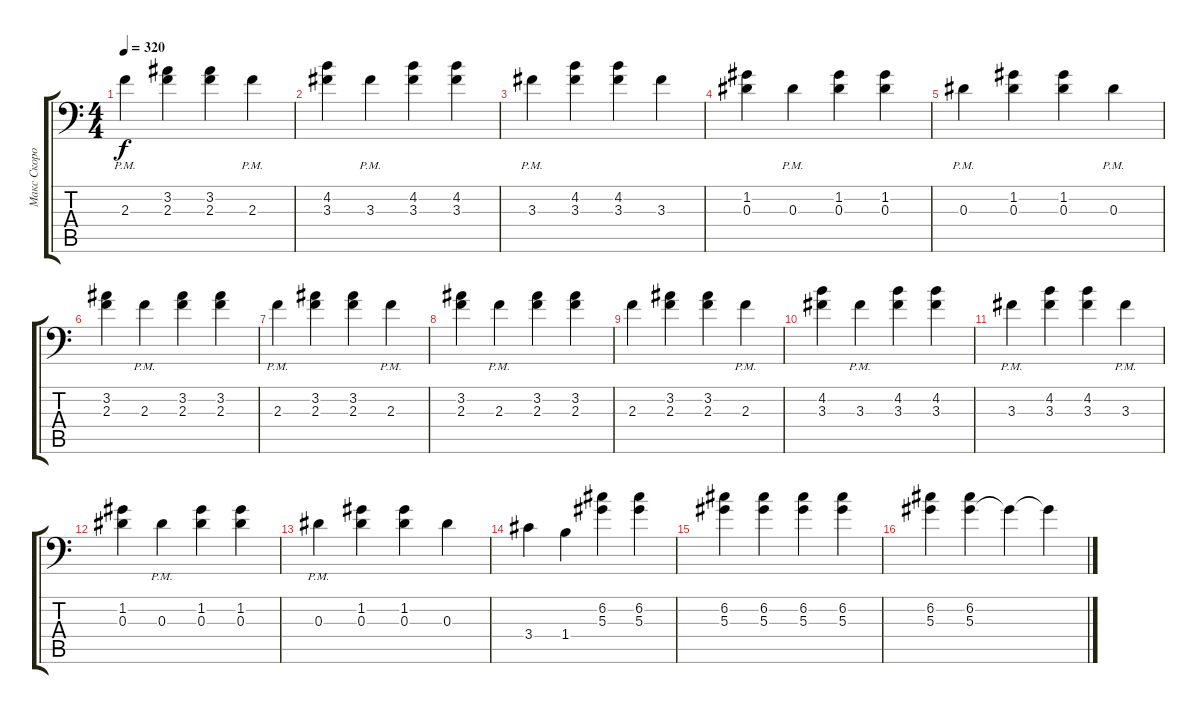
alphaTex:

\track ("Макс Скоробогатов-Вторая Гитара" "Макс Скоро") {instrument distortionguitar}
\staff {score tabs}
\tuning (C4 G3 Eb3 Bb2 F2 Bb1) {hide}
\ts (4 4)
\tempo 320
\clef f4
\ks c
2.3{pm}.4{dy f} (3.2 2.3).4 (3.2 2.3).4 2.3{pm}.4 |
(4.2 3.3).4 3.3{pm}.4 (4.2 3.3).4 (4.2 3.3).4 |
3.3{pm}.4 (4.2 3.3).4 (4.2 3.3).4 3.3.4 |
(1.2 0.3).4 0.3{pm}.4 (1.2 0.3).4 (1.2 0.3).4 |
0.3{pm}.4 (1.2 0.3).4 (1.2 0.3).4 0.3{pm}.4 |
(3.2 2.3).4 2.3{pm}.4 (3.2 2.3).4 (3.2 2.3).4 |
2.3{pm}.4 (3.2 2.3).4 (3.2 2.3).4 2.3{pm}.4 |
(3.2 2.3).4 2.3{pm}.4 (3.2 2.3).4 (3.2 2.3).4 |
2.3.4 (3.2 2.3).4 (3.2 2.3).4 2.3{pm}.4 |
(4.2 3.3).4 3.3{pm}.4 (4.2 3.3).4 (4.2 3.3).4 |
3.3{pm}.4 (4.2 3.3).4 (4.2 3.3).4 3.3{pm}.4 |
(1.2 0.3).4 0.3{pm}.4 (1.2 0.3).4 (1.2 0.3).4 |
0.3{pm}.4 (1.2 0.3).4 (1.2 0.3).4 0.3.4 |
3.4.4 1.4.4 (6.2 5.3).4 (6.2 5.3).4 |
(6.2 5.3).4 (6.2 5.3).4 (6.2 5.3).4 (6.2 5.3).4 |
(6.2 5.3).4 (6.2 5.3).4 5.3{t}.4 5.3{t}.4
